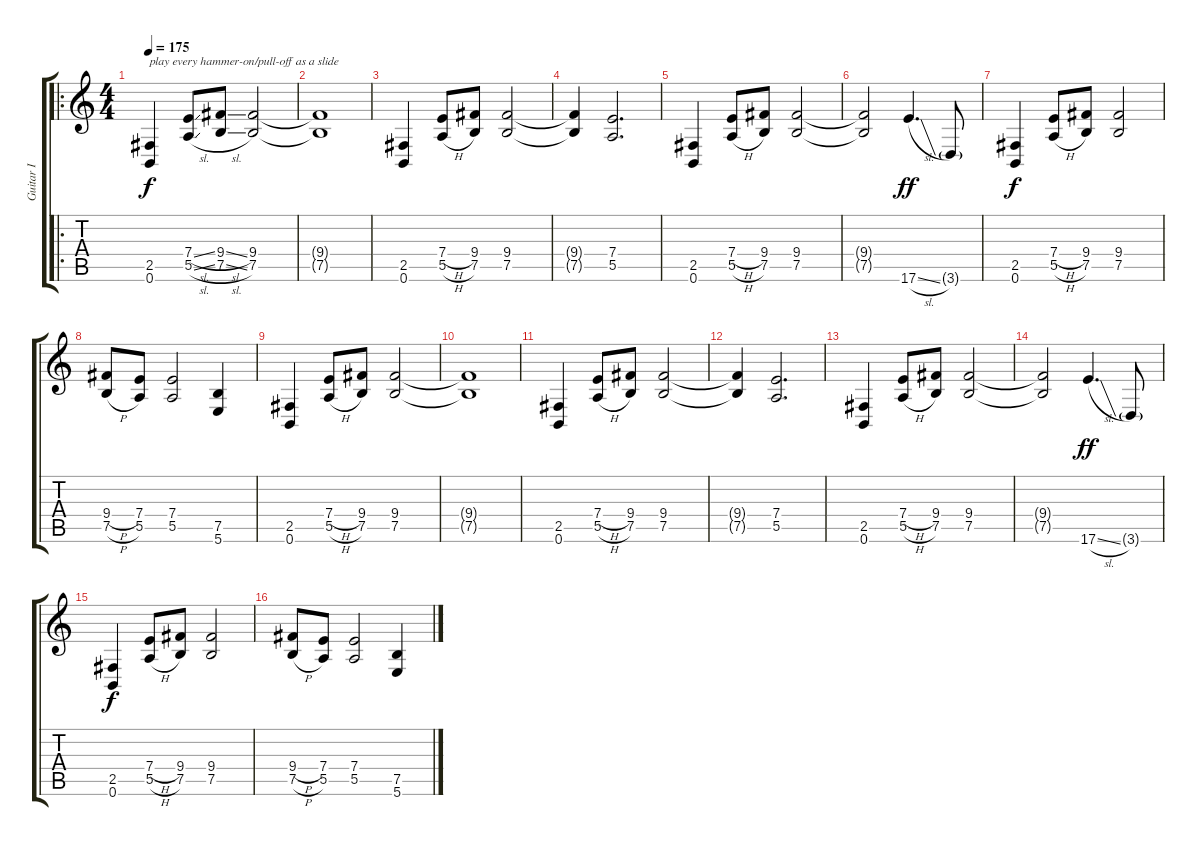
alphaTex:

\track ("Guitar I" "Guitar I") {instrument distortionguitar}
\staff {score tabs}
\tuning (B3 G3 D3 A2 E2 B1) {hide}
\ro
\ts (4 4)
\tempo 175
\clef g2
\ks c
(2.5 0.6).4{txt "play every hammer-on/pull-off as a slide" dy f instrument distortionguitar} (7.4{sl} 5.5{sl}).8 (9.4{sl} 7.5{sl}).8 (9.4 7.5).2 |
(9.4{t} 7.5{t}).1 |
(2.5 0.6).4 (7.4{h} 5.5{h}).8 (9.4 7.5).8 (9.4 7.5).2 |
(9.4{t} 7.5{t}).4 (7.4 5.5).2{d} |
(2.5 0.6).4 (7.4{h} 5.5{h}).8 (9.4 7.5).8 (9.4 7.5).2 |
(9.4{t} 7.5{t}).2 17.6{sl}.4{d dy ff} 3.6{g}.8 |
(2.5 0.6).4{dy f} (7.4{h} 5.5{h}).8 (9.4 7.5).8 (9.4 7.5).2 |
(9.4{h} 7.5{h}).8 (7.4 5.5).8 (7.4 5.5).2 (7.5 5.6).4 |
(2.5 0.6).4 (7.4{h} 5.5{h}).8 (9.4 7.5).8 (9.4 7.5).2 |
(9.4{t} 7.5{t}).1 |
(2.5 0.6).4 (7.4{h} 5.5{h}).8 (9.4 7.5).8 (9.4 7.5).2 |
(9.4{t} 7.5{t}).4 (7.4 5.5).2{d} |
(2.5 0.6).4 (7.4{h} 5.5{h}).8 (9.4 7.5).8 (9.4 7.5).2 |
(9.4{t} 7.5{t}).2 17.6{sl}.4{d dy ff} 3.6{g}.8 |
(2.5 0.6).4{dy f} (7.4{h} 5.5{h}).8 (9.4 7.5).8 (9.4 7.5).2 |
(9.4{h} 7.5{h}).8 (7.4 5.5).8 (7.4 5.5).2 (7.5 5.6).4
